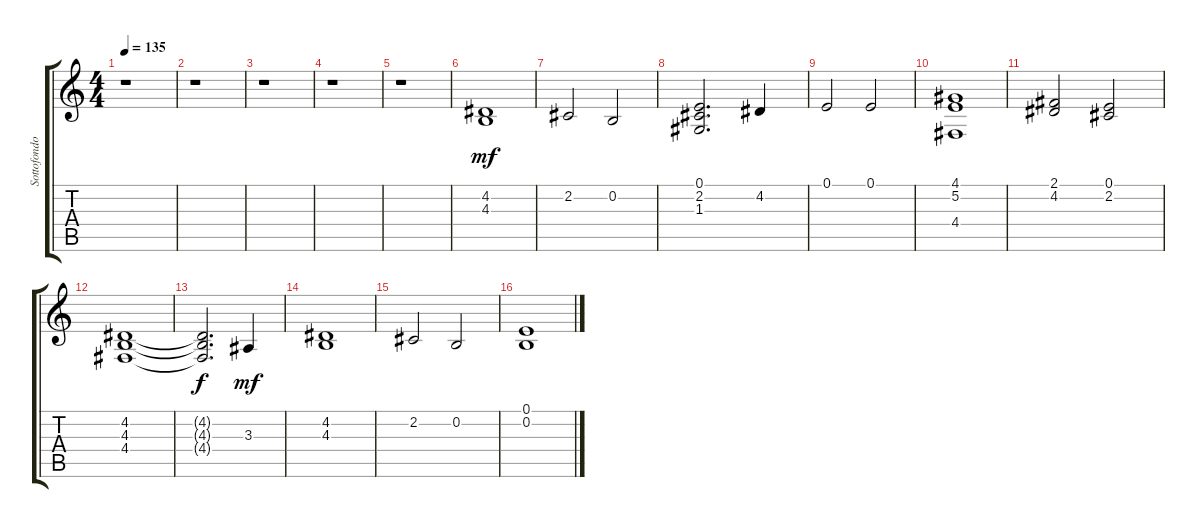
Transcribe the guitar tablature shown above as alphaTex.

\track ("Sottofondo3" "Sottofondo") {instrument stringensemble1}
\staff {score tabs}
\tuning (E4 B3 G3 D3 A2 E2) {hide}
\ts (4 4)
\tempo 135
\clef g2
\ks c
r.1{dy mf} |
r.1 |
r.1 |
r.1 |
r.1 |
(4.2 4.3).1 |
2.2.2 0.2.2 |
(0.1 2.2 1.3).2{d} 4.2.4 |
0.1.2 0.1.2 |
(4.1 5.2 4.4).1 |
(2.1 4.2).2 (0.1 2.2).2 |
(4.2 4.3 4.4).1 |
(4.2{t} 4.3{t} 4.4{t}).2{d dy f} 3.3.4{dy mf} |
(4.2 4.3).1 |
2.2.2 0.2.2 |
(0.1 0.2).1
